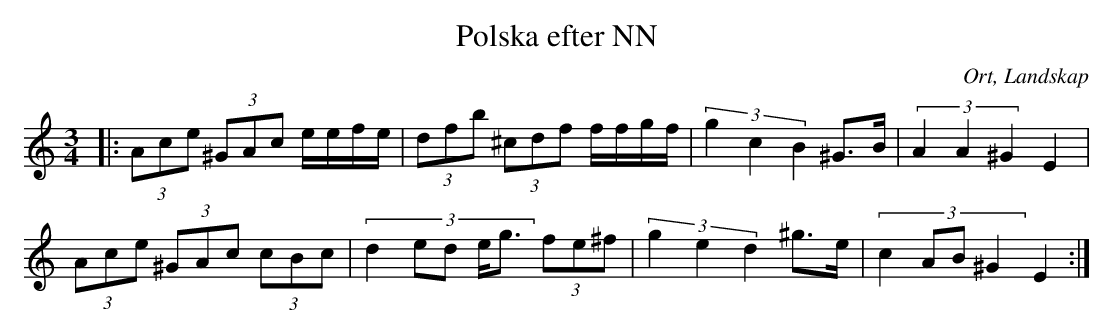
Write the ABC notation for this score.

X:1
T:Polska efter NN
O:Ort, Landskap
M:3/4
L:1/8
K:C
|: (3 Ace (3^GAc e/e/f/e/| (3 dfb (3^cdf f/f/g/f/|(3:2:3 g2 c2 B2 ^G>B|(3:2:3 A2 A2 ^G2 E2|
(3 Ace (3^GAc (3cBc| (3:2:5 d2 ed e<g (3fe^f|(3:2:3 g2 e2 d2 ^g>e|(3:2:4 c2 AB ^G2 E2:|
